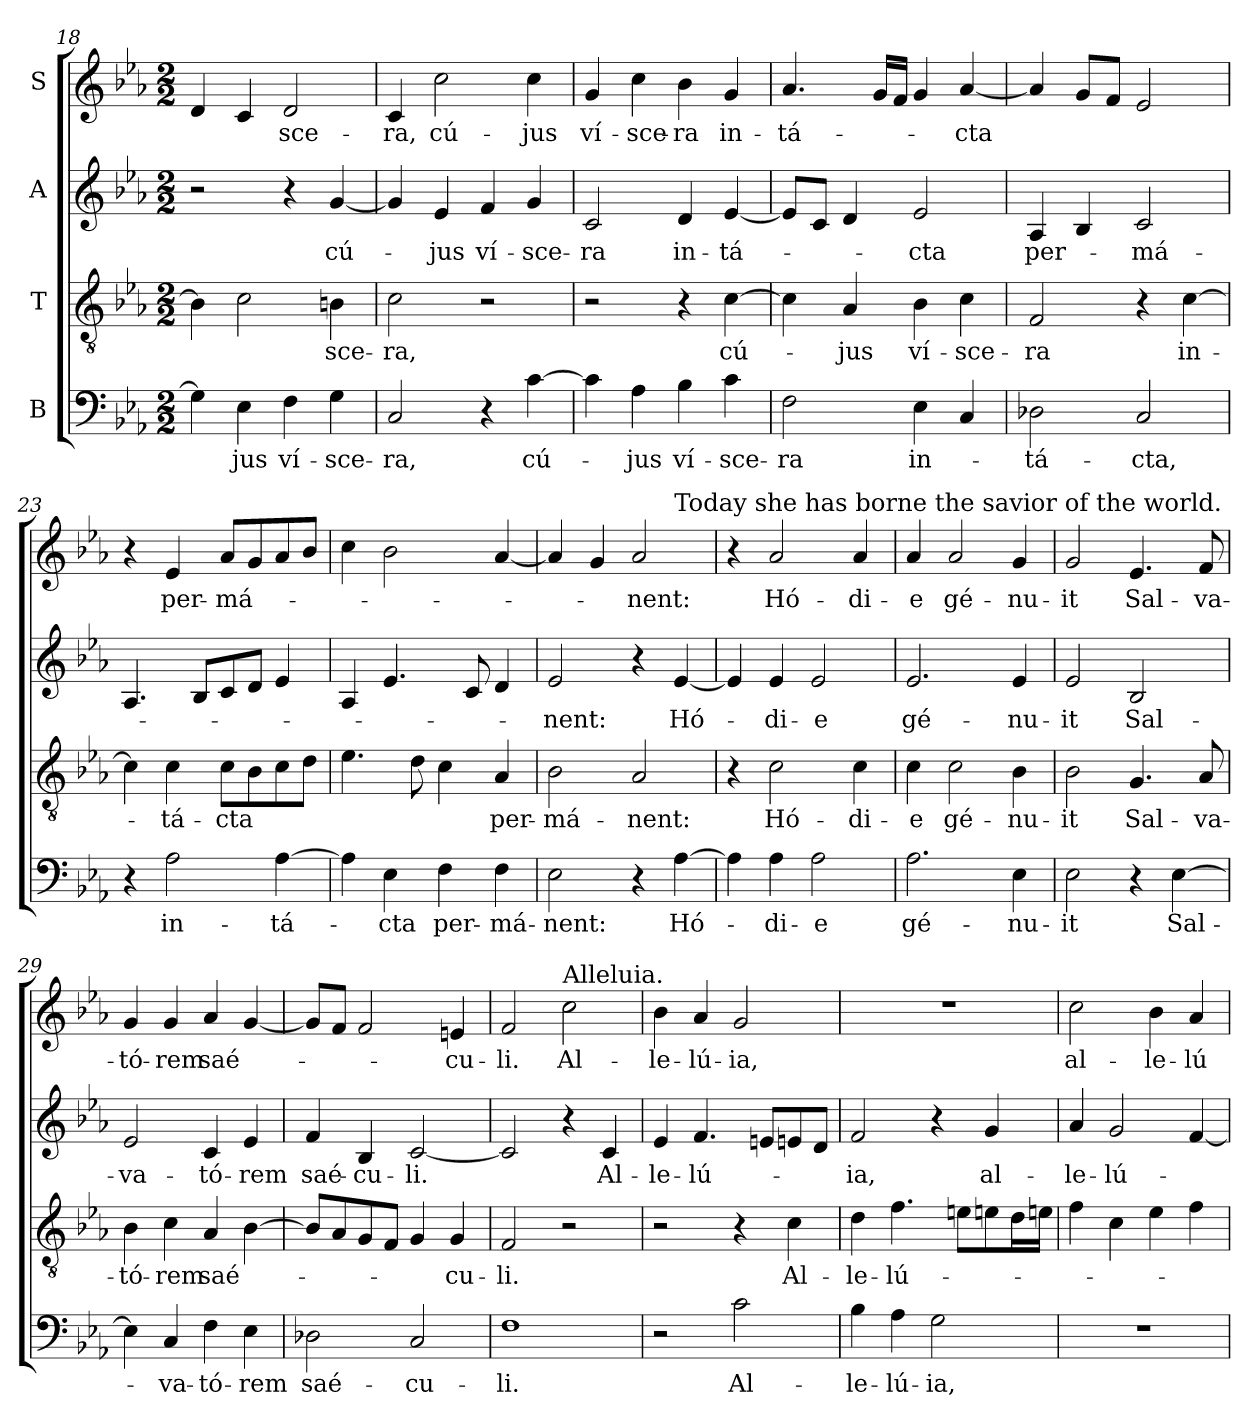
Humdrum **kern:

**kern	**text	**kern	**text	**kern	**text	**kern	**text
*part4	*part4	*part3	*part3	*part2	*part2	*part1	*part1
*staff4	*staff4	*staff3	*staff3	*staff2	*staff2	*staff1	*staff1
*I"B	*	*I"T	*	*I"A	*	*I"S	*
*clefF4	*	*clefGv2	*	*clefG2	*	*clefG2	*
*k[b-e-a-]	*	*k[b-e-a-]	*	*k[b-e-a-]	*	*k[b-e-a-]	*
*E-:	*	*E-:	*	*E-:	*	*E-:	*
*M2/2	*	*M2/2	*	*M2/2	*	*M2/2	*
=18	=18	=18	=18	=18	=18	=18	=18
4G\]	.	4B-\]	.	2r	.	4d/	.
!	!LO:LY:b	!	!	!	!	!	!
4E-\	-jus	2c\	.	.	.	4c/	.
!	!LO:LY:b	!	!	!	!	!	!LO:LY:b
4F\	ví-	.	.	4r	.	2d/	-sce-
!	!LO:LY:b	!	!LO:LY:b	!	!LO:LY:b	!	!
4G\	-sce-	4Bni\	-sce-	[4g/	cú-	.	.
=19	=19	=19	=19	=19	=19	=19	=19
!	!LO:LY:b	!	!LO:LY:b	!	!	!	!LO:LY:b
2C/	-ra,	2c\	-ra,	4g/]	.	4c/	-ra,
!	!	!	!	!	!LO:LY:b	!	!LO:LY:b
.	.	.	.	4e-/	-jus	2cc\	cú-
!	!	!	!	!	!LO:LY:b	!	!
4r	.	2r	.	4f/	ví-	.	.
!	!LO:LY:b	!	!	!	!LO:LY:b	!	!LO:LY:b
[4c\	cú-	.	.	4g/	-sce-	4cc\	-jus
=20	=20	=20	=20	=20	=20	=20	=20
!	!	!	!	!	!LO:LY:b	!	!LO:LY:b
4c\]	.	2r	.	2c/	-ra	4g/	ví-
!	!LO:LY:b	!	!	!	!	!	!LO:LY:b
4A-\	-jus	.	.	.	.	4cc\	-sce-
!	!LO:LY:b	!	!	!	!LO:LY:b	!	!LO:LY:b
4B-\	ví-	4r	.	4d/	in-	4b-\	-ra
!	!LO:LY:b	!	!LO:LY:b	!	!LO:LY:b	!	!LO:LY:b
4c\	-sce-	[4c\	cú-	[4e-/	-tá-	4g/	in-
=21	=21	=21	=21	=21	=21	=21	=21
!	!LO:LY:b	!	!	!	!	!	!LO:LY:b
2F\	-ra	4c\]	.	8e-/L]	.	4.a-/	-tá-
.	.	.	.	8c/J	.	.	.
!	!	!	!LO:LY:b	!	!	!	!
.	.	4A-/	-jus	4d/	.	.	.
.	.	.	.	.	.	16g/LL	.
.	.	.	.	.	.	16f/JJ	.
!	!LO:LY:b	!	!LO:LY:b	!	!LO:LY:b	!	!
4E-\	in-	4B-\	ví-	2e-/	-cta	4g/	.
!	!	!	!LO:LY:b	!	!	!	!LO:LY:b
4C/	.	4c\	-sce-	.	.	[4a-/	-cta
!!LO:PB:g=z
=22	=22	=22	=22	=22	=22	=22	=22
!	!LO:LY:b	!	!LO:LY:b	!	!LO:LY:b	!	!
2D-X\	-tá-	2F/	-ra	4A-/	per-	4a-/]	.
.	.	.	.	4B-/	.	8g/L	.
.	.	.	.	.	.	8f/J	.
!	!LO:LY:b	!	!	!	!LO:LY:b	!	!
2C/	-cta,	4r	.	2c/	-má-	2e-/	.
!	!	!	!LO:LY:b	!	!	!	!
.	.	[4c\	in-	.	.	.	.
=23	=23	=23	=23	=23	=23	=23	=23
4r	.	4c\]	.	4.A-/	.	4r	.
!	!LO:LY:b	!	!LO:LY:b	!	!	!	!LO:LY:b
2A-\	in-	4c\	-tá-	.	.	4e-/	per-
.	.	.	.	8B-/L	.	.	.
!	!	!	!LO:LY:b	!	!	!	!LO:LY:b
.	.	8c\L	-cta	8c/	.	8a-/L	-má-
.	.	8B-\	.	8d/J	.	8g/	.
!	!LO:LY:b	!	!	!	!	!	!
[4A-\	-tá-	8c\	.	4e-/	.	8a-/	.
.	.	8d\J	.	.	.	8b-/J	.
=24	=24	=24	=24	=24	=24	=24	=24
4A-\]	.	4.e-\	.	4A-/	.	4cc\	.
!	!LO:LY:b	!	!	!	!	!	!
4E-\	-cta	.	.	4.e-/	.	2b-\	.
.	.	8d\	.	.	.	.	.
!	!LO:LY:b	!	!	!	!	!	!
4F\	per-	4c\	.	.	.	.	.
.	.	.	.	8c/	.	.	.
!	!LO:LY:b	!	!LO:LY:b	!	!	!	!
4F\	-má-	4A-/	per-	4d/	.	[4a-/	.
=25	=25	=25	=25	=25	=25	=25	=25
!	!LO:LY:b	!	!LO:LY:b	!	!LO:LY:b	!	!
*	*	*	*	*	*	*^	*
2E-\	-nent:	2B-\	-má-	2e-/	-nent:	4a-/]	2.ryy	.
.	.	.	.	.	.	4g/	.	.
!	!	!	!LO:LY:b	!	!	!	!	!LO:LY:b
4r	.	2A-/	-nent:	4r	.	2a-/	.	-nent:
!	!	!	!	!	!	!	!LO:TX:a:t=Today she has borne the savior of the world.	!
!	!LO:LY:b	!	!	!	!LO:LY:b	!	!	!
[4A-\	Hó-	.	.	[4e-/	Hó-	.	4ryy	.
*	*	*	*	*	*	*v	*v	*
=26	=26	=26	=26	=26	=26	=26	=26
4A-\]	.	4r	.	4e-/]	.	4r	.
!	!LO:LY:b	!	!LO:LY:b	!	!LO:LY:b	!	!LO:LY:b
4A-\	-di-	2c\	Hó-	4e-/	-di-	2a-/	Hó-
!	!LO:LY:b	!	!	!	!LO:LY:b	!	!
2A-\	-e	.	.	2e-/	-e	.	.
!	!	!	!LO:LY:b	!	!	!	!LO:LY:b
.	.	4c\	-di-	.	.	4a-/	-di-
!!LO:LB:g=z
=27	=27	=27	=27	=27	=27	=27	=27
!	!LO:LY:b	!	!LO:LY:b	!	!LO:LY:b	!	!LO:LY:b
2.A-\	gé-	4c\	-e	2.e-/	gé-	4a-/	-e
!	!	!	!LO:LY:b	!	!	!	!LO:LY:b
.	.	2c\	gé-	.	.	2a-/	gé-
!	!LO:LY:b	!	!LO:LY:b	!	!LO:LY:b	!	!LO:LY:b
4E-\	-nu-	4B-\	-nu-	4e-/	-nu-	4g/	-nu-
=28	=28	=28	=28	=28	=28	=28	=28
!	!LO:LY:b	!	!LO:LY:b	!	!LO:LY:b	!	!LO:LY:b
2E-\	-it	2B-\	-it	2e-/	-it	2g/	-it
!	!	!	!LO:LY:b	!	!LO:LY:b	!	!LO:LY:b
4r	.	4.G/	Sal-	2B-/	Sal-	4.e-/	Sal-
!	!LO:LY:b	!	!	!	!	!	!
[4E-\	Sal-	.	.	.	.	.	.
!	!	!	!LO:LY:b	!	!	!	!LO:LY:b
.	.	8A-/	-va-	.	.	8f/	-va-
=29	=29	=29	=29	=29	=29	=29	=29
!	!	!	!LO:LY:b	!	!LO:LY:b	!	!LO:LY:b
4E-\]	.	4B-\	-tó-	2e-/	-va-	4g/	-tó-
!	!LO:LY:b	!	!LO:LY:b	!	!	!	!LO:LY:b
4C/	-va-	4c\	-rem	.	.	4g/	-rem
!	!LO:LY:b	!	!LO:LY:b	!	!LO:LY:b	!	!LO:LY:b
4F\	-tó-	4A-/	saé-	4c/	-tó-	4a-/	saé-
!	!LO:LY:b	!	!	!	!LO:LY:b	!	!
4E-\	-rem	[4B-\	.	4e-/	-rem	[4g/	.
=30	=30	=30	=30	=30	=30	=30	=30
!	!LO:LY:b	!	!	!	!LO:LY:b	!	!
2D-X\	saé-	8B-/L]	.	4f/	saé-	8g/L]	.
.	.	8A-/	.	.	.	8f/J	.
!	!	!	!	!	!LO:LY:b	!	!
.	.	8G/	.	4B-/	-cu-	2f/	.
.	.	8F/J	.	.	.	.	.
!	!LO:LY:b	!	!	!	!LO:LY:b	!	!
2C/	-cu-	4G/	.	[2c/	-li.	.	.
!	!	!	!LO:LY:b	!	!	!	!LO:LY:b
.	.	4G/	-cu-	.	.	4eni/	-cu-
=31	=31	=31	=31	=31	=31	=31	=31
!	!LO:LY:b	!	!LO:LY:b	!	!	!	!LO:LY:b
1F	-li.	2F/	-li.	2c/]	.	2f/	-li.
!	!	!	!	!	!	!LO:TX:a:t=Alleluia.	!
!	!	!	!	!	!	!	!LO:LY:b
.	.	2r	.	4r	.	2cc\	Al-
!	!	!	!	!	!LO:LY:b	!	!
.	.	.	.	4c/	Al-	.	.
=32	=32	=32	=32	=32	=32	=32	=32
!	!	!	!	!	!LO:LY:b	!	!LO:LY:b
2r	.	2r	.	4e-/	-le-	4b-\	-le-
!	!	!	!	!	!LO:LY:b	!	!LO:LY:b
.	.	.	.	4.f/	-lú-	4a-/	-lú-
!	!LO:LY:b	!	!	!	!	!	!LO:LY:b
2c\	Al-	4r	.	.	.	2g/	-ia,
.	.	.	.	8eni/L	.	.	.
!	!	!	!LO:LY:b	!	!	!	!
.	.	4c\	Al-	8eni/	.	.	.
.	.	.	.	8d/J	.	.	.
!!LO:PB:g=z
=33	=33	=33	=33	=33	=33	=33	=33
!	!LO:LY:b	!	!LO:LY:b	!	!LO:LY:b	!	!
4B-\	-le-	4d\	-le-	2f/	-ia,	1r	.
!	!LO:LY:b	!	!LO:LY:b	!	!	!	!
4A-\	-lú-	4.f\	-lú-	.	.	.	.
!	!LO:LY:b	!	!	!	!	!	!
2G\	-ia,	.	.	4r	.	.	.
.	.	8eni\L	.	.	.	.	.
!	!	!	!	!	!LO:LY:b	!	!
.	.	8eni\	.	4g/	al-	.	.
.	.	16d\L	.	.	.	.	.
.	.	16eni\JJ	.	.	.	.	.
=34	=34	=34	=34	=34	=34	=34	=34
!	!	!	!	!	!LO:LY:b	!	!LO:LY:b
1r	.	4f\	.	4a-/	-le-	2cc\	al-
!	!	!	!	!	!LO:LY:b	!	!
.	.	4c\	.	2g/	-lú-	.	.
!	!	!	!	!	!	!	!LO:LY:b
.	.	4e-i\	.	.	.	4b-\	-le-
!	!	!	!	!	!	!	!LO:LY:b
.	.	4f\	.	[4f/	.	4a-/	-lú-
=	=	=	=	=	=	=	=
*-	*-	*-	*-	*-	*-	*-	*-
